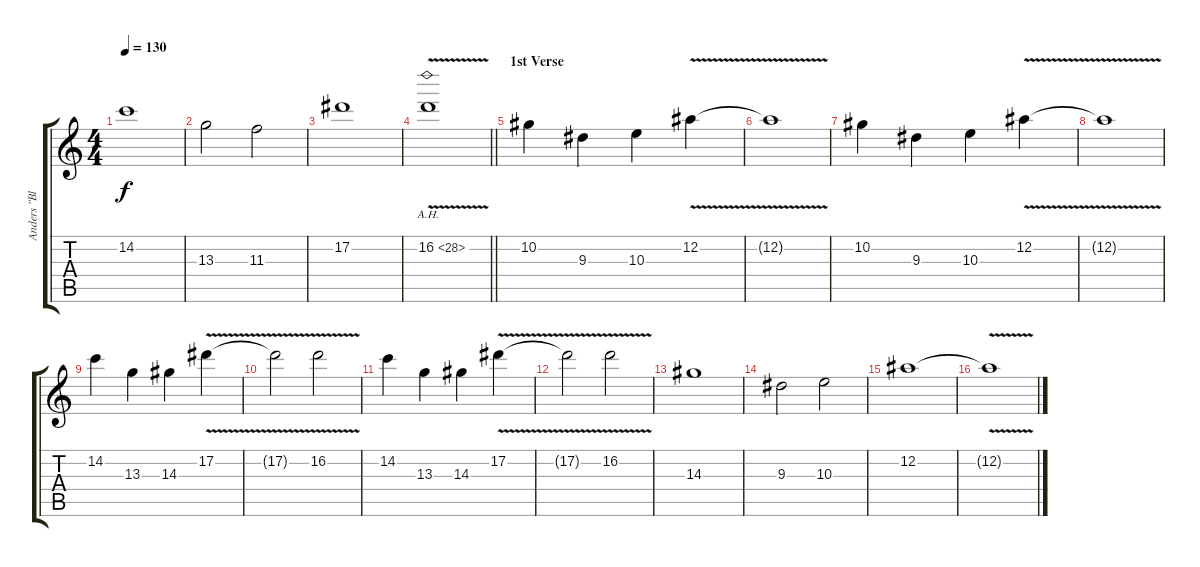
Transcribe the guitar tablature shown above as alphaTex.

\track ("Anders \"Blakkheim\" Nyström" "Anders \"Bl") {instrument distortionguitar}
\staff {score tabs}
\tuning (Eb4 Bb3 Gb3 Db3 Ab2 Eb2) {hide}
\ts (4 4)
\tempo 130
\clef g2
\ks c
14.2.1{dy f} |
13.3.2 11.3.2 |
17.2.1 |
\barLineRight lightlight
16.2{ah 12 v}.1 |
\section ("" "1st Verse")
10.2.4 9.3.4 10.3.4 12.2{v}.4 |
12.2{t}.1 |
10.2.4 9.3.4 10.3.4 12.2{v}.4 |
12.2{t}.1 |
14.2.4 13.3.4 14.3.4 17.2{v}.4 |
17.2{t}.2 16.2{v}.2 |
14.2.4 13.3.4 14.3.4 17.2{v}.4 |
17.2{t}.2 16.2{v}.2 |
14.3.1 |
9.3.2 10.3.2 |
12.2.1 |
12.2{v t}.1
